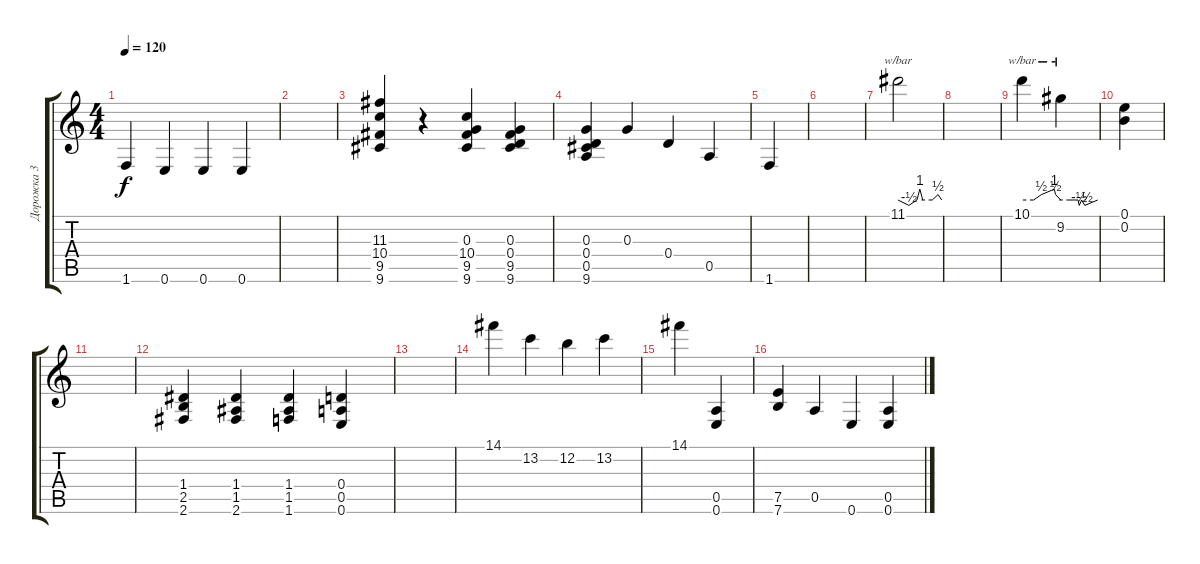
\track ("Дорожка 3" "Дорожка 3") {instrument distortionguitar}
\staff {score tabs}
\tuning (E4 B3 G3 D3 A2 E2) {hide}
\ts (4 4)
\tempo 120
\clef g2
\ks c
1.6.4{dy f} 0.6.4 0.6.4 0.6.4 |
|
(11.3 10.4 9.5 9.6).4 r.4 (0.3 10.4 9.5 9.6).4 (0.3 0.4 9.5 9.6).4 |
(0.3 0.4 0.5 9.6).4 0.3.4 0.4.4 0.5.4 |
1.6.4 |
|
11.1.2{tbe (custom default 0 0 15 -2 26 0 30 4 34 0 47 0 55 2 60 0)} |
|
10.1.4{tbe (custom default 0 0 18 0 30 2 50 4 52 2 60 0)} 9.2.4{tbe (custom default 0 0 15 0 21 0 28 0 30 -2 34 0 39 -2 60 0)} |
(0.1 0.2).4 |
|
(1.4 2.5 2.6).4 (1.4 1.5 2.6).4 (1.4 1.5 1.6).4 (0.4 0.5 0.6).4 |
|
14.1.4 13.2.4 12.2.4 13.2.4 |
14.1.4 (0.5 0.6).4 |
(7.5 7.6).4 0.5.4 0.6.4 (0.5 0.6).4
